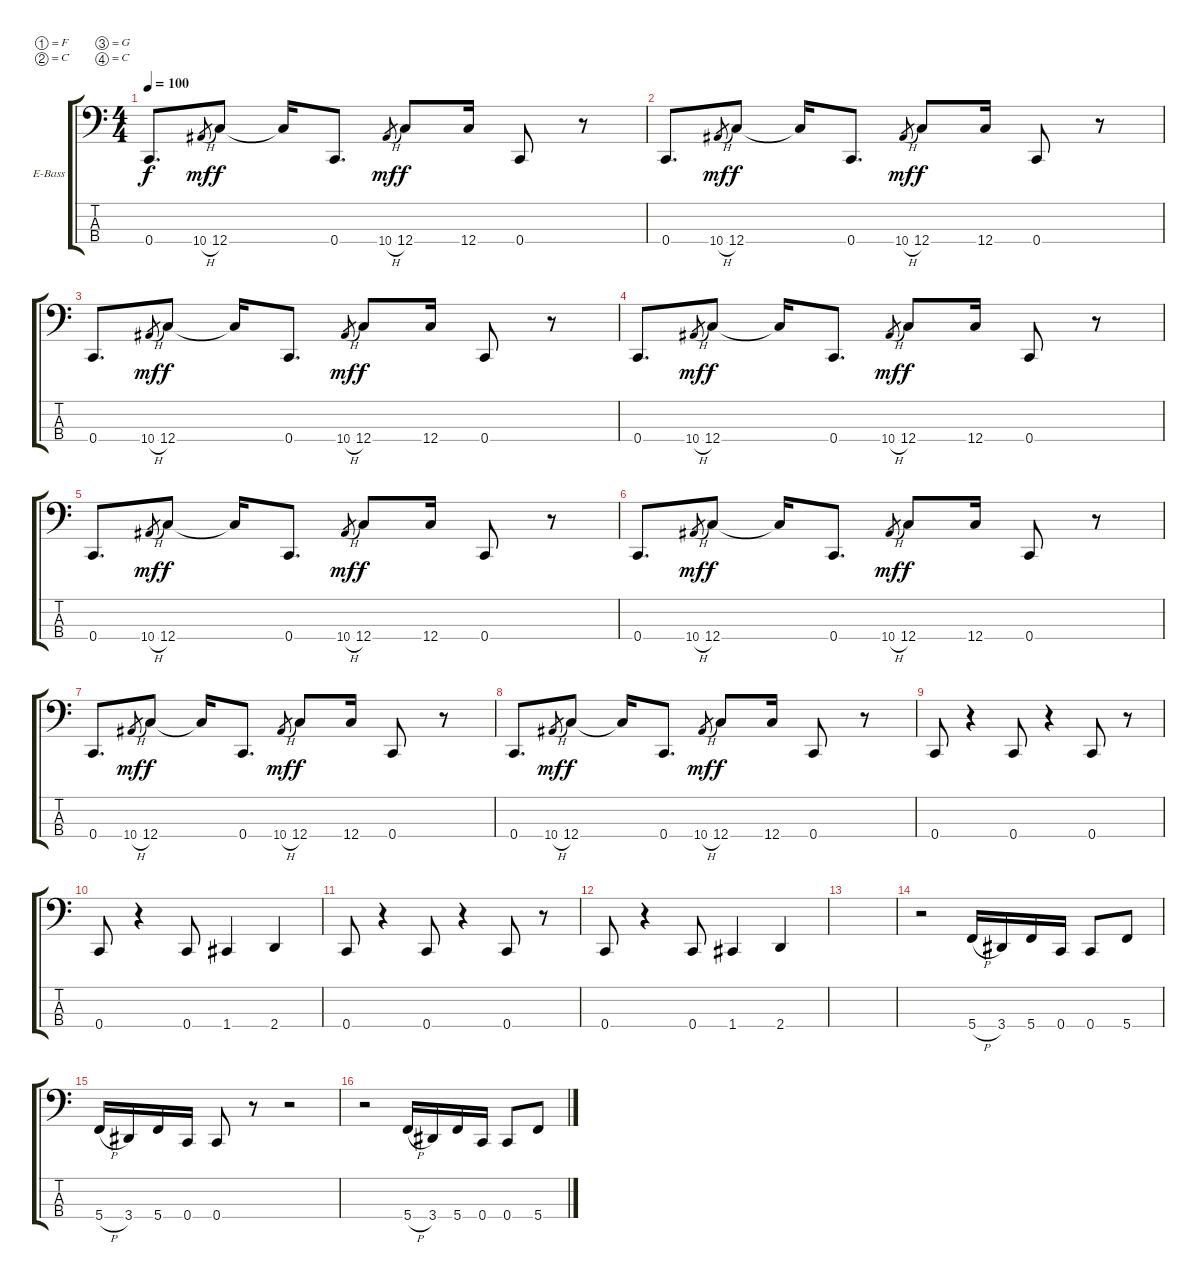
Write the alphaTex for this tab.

\bracketExtendMode groupsimilarinstruments
\firstSystemTrackNameOrientation horizontal
\otherSystemsTrackNameOrientation horizontal
\track ("Bob Rock (Bass)" "E-Bass") {instrument electricbassfinger}
\staff {score tabs}
\tuning (F2 C2 G1 C1)
\ts (4 4)
\tempo 100
\clef f4
\scale
0.333333
\ks c
0.4.8{d dy f} 10.4{h}.8{gr dy mf} 12.4.8{dy f} 12.4{t}.16 0.4.8{d} 10.4{h}.8{gr dy mf} 12.4.8{dy f} 12.4.16 0.4.8 r.8 |
\scale
0.333333 0.4.8{d} 10.4{h}.8{gr dy mf} 12.4.8{dy f} 12.4{t}.16 0.4.8{d} 10.4{h}.8{gr dy mf} 12.4.8{dy f} 12.4.16 0.4.8 r.8 |
\scale
0.333333 0.4.8{d} 10.4{h}.8{gr dy mf} 12.4.8{dy f} 12.4{t}.16 0.4.8{d} 10.4{h}.8{gr dy mf} 12.4.8{dy f} 12.4.16 0.4.8 r.8 |
\scale
0.333333 0.4.8{d} 10.4{h}.8{gr dy mf} 12.4.8{dy f} 12.4{t}.16 0.4.8{d} 10.4{h}.8{gr dy mf} 12.4.8{dy f} 12.4.16 0.4.8 r.8 |
\scale
0.333333 0.4.8{d} 10.4{h}.8{gr dy mf} 12.4.8{dy f} 12.4{t}.16 0.4.8{d} 10.4{h}.8{gr dy mf} 12.4.8{dy f} 12.4.16 0.4.8 r.8 |
\scale
0.333333 0.4.8{d} 10.4{h}.8{gr dy mf} 12.4.8{dy f} 12.4{t}.16 0.4.8{d} 10.4{h}.8{gr dy mf} 12.4.8{dy f} 12.4.16 0.4.8 r.8 |
\scale
0.333333 0.4.8{d} 10.4{h}.8{gr dy mf} 12.4.8{dy f} 12.4{t}.16 0.4.8{d} 10.4{h}.8{gr dy mf} 12.4.8{dy f} 12.4.16 0.4.8 r.8 |
\scale
0.333333 0.4.8{d} 10.4{h}.8{gr dy mf} 12.4.8{dy f} 12.4{t}.16 0.4.8{d} 10.4{h}.8{gr dy mf} 12.4.8{dy f} 12.4.16 0.4.8 r.8 |
\scale
0.333333 0.4.8 r.4 0.4.8 r.4 0.4.8 r.8 |
\scale
0.333333 0.4.8 r.4 0.4.8 1.4.4 2.4.4 |
\scale
0.333333 0.4.8 r.4 0.4.8 r.4 0.4.8 r.8 |
\scale
0.333333 0.4.8 r.4 0.4.8 1.4.4 2.4.4 |
\scale
0.333333 |
\scale
0.333333 r.2 5.4{h}.16 3.4.16 5.4.16 0.4.16 0.4.8 5.4.8 |
\scale
0.333333 5.4{h}.16 3.4.16 5.4.16 0.4.16 0.4.8 r.8 r.2 |
\scale
0.333333 r.2 5.4{h}.16 3.4.16 5.4.16 0.4.16 0.4.8 5.4.8
